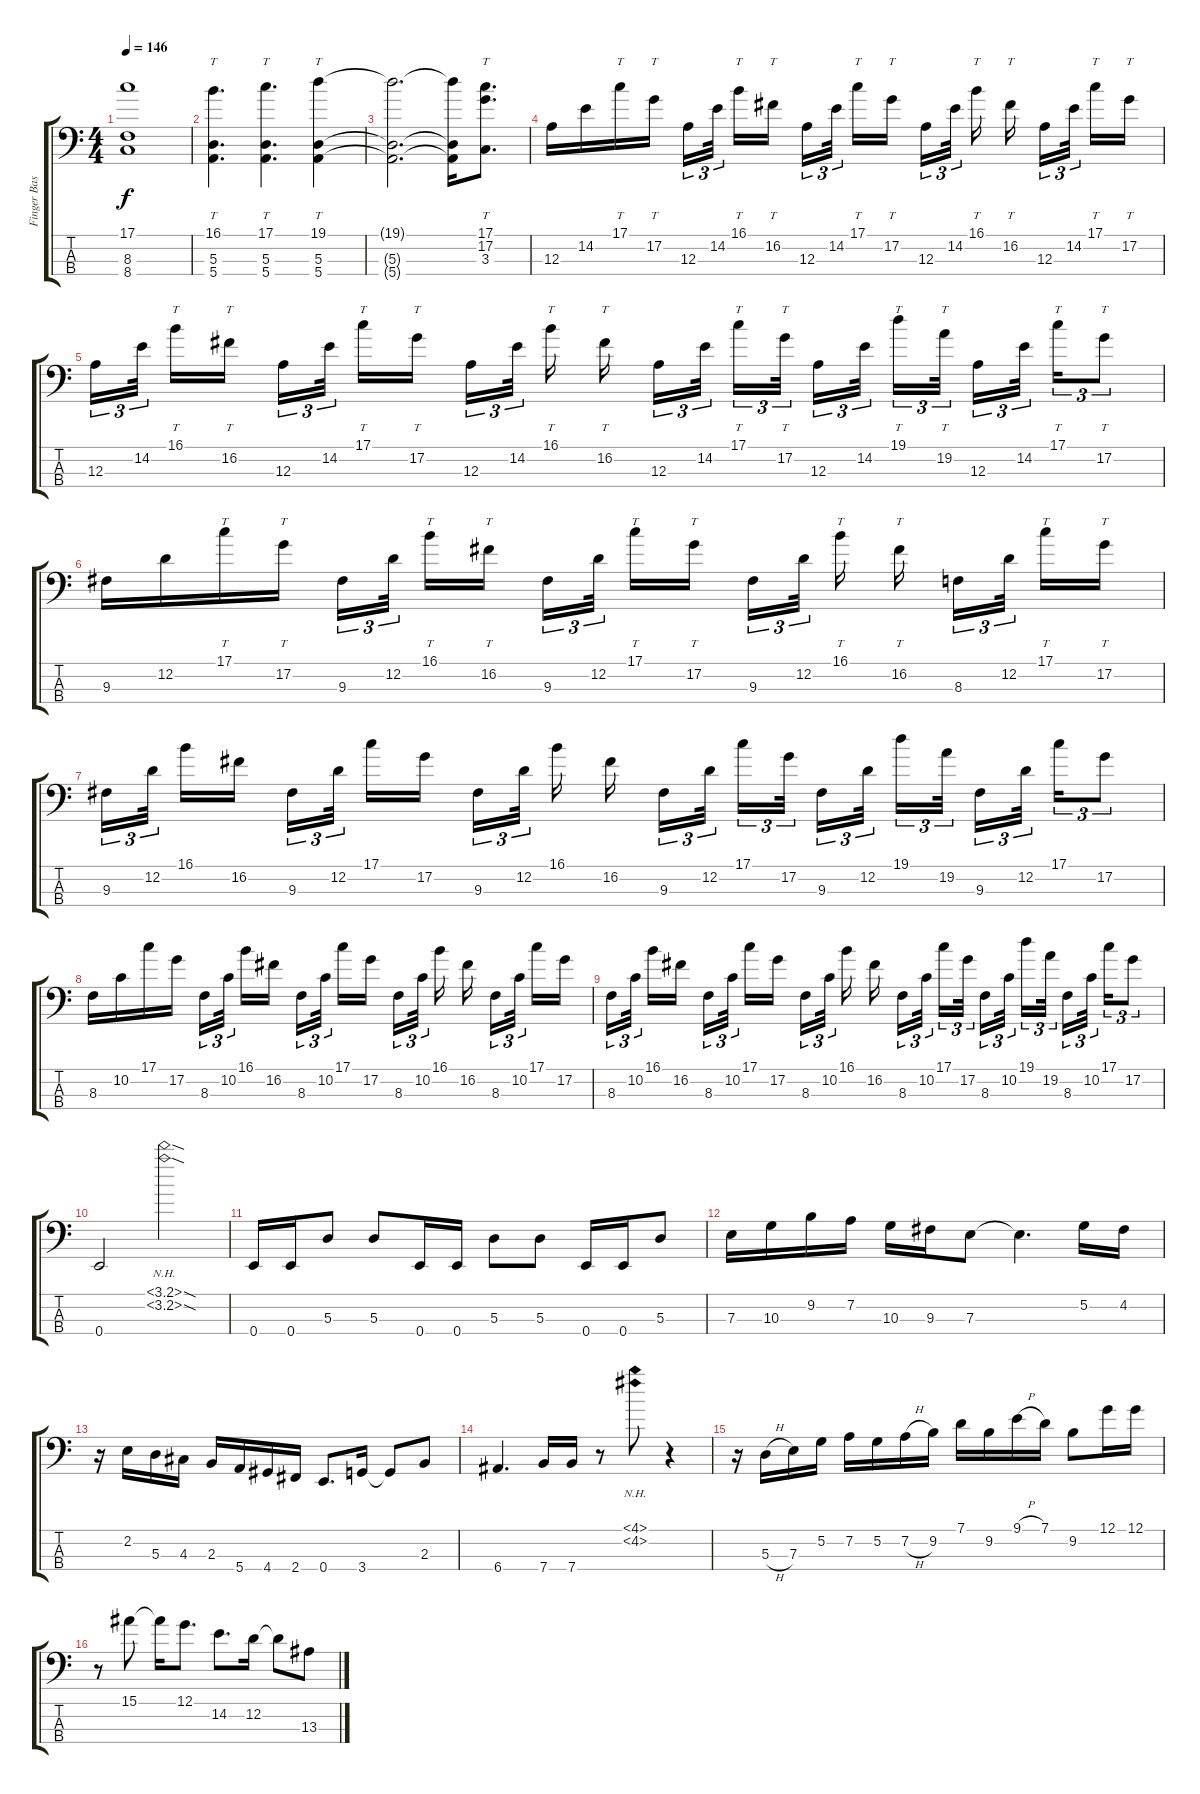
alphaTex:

\track ("Finger Bass" "Finger Bas") {instrument electricbassfinger}
\staff {score tabs}
\tuning (G2 D2 A1 E1) {hide}
\ts (4 4)
\tempo 146
\clef f4
\ks c
(17.1{t} 8.3{t} 8.4{t}).1{dy f} |
(16.1 5.3 5.4).4{tt d} (17.1 5.3 5.4).4{tt d} (19.1 5.3 5.4).4{tt} |
(19.1{t} 5.3{t} 5.4{t}).2{d} (19.1{t} 5.3{t} 5.4{t}).16 (17.1 17.2 3.3).8{tt d} |
12.3.16 14.2.16 17.1.16{tt} 17.2.16{tt} 12.3.16{tu (3 2)} 14.2.32{tu (3 2) beam splitsecondary} 16.1.16{tt} 16.2.16{tt beam splitsecondary} 12.3.16{tu (3 2)} 14.2.32{tu (3 2)} 17.1.16{tt} 17.2.16{tt beam splitsecondary} 12.3.16{tu (3 2)} 14.2.32{tu (3 2) beam splitsecondary} 16.1.16{tt} 16.2.16{tt beam splitsecondary} 12.3.16{tu (3 2)} 14.2.32{tu (3 2) beam splitsecondary} 17.1.16{tt} 17.2.16{tt} |
12.3.16{tu (3 2)} 14.2.32{tu (3 2) beam splitsecondary} 16.1.16{tt} 16.2.16{tt beam splitsecondary} 12.3.16{tu (3 2)} 14.2.32{tu (3 2)} 17.1.16{tt} 17.2.16{tt beam splitsecondary} 12.3.16{tu (3 2)} 14.2.32{tu (3 2) beam splitsecondary} 16.1.16{tt} 16.2.16{tt beam splitsecondary} 12.3.16{tu (3 2)} 14.2.32{tu (3 2) beam splitsecondary} 17.1.16{tt tu (3 2)} 17.2.32{tt tu (3 2) beam splitsecondary} 12.3.16{tu (3 2)} 14.2.32{tu (3 2)} 19.1.16{tt tu (3 2)} 19.2.32{tt tu (3 2) beam splitsecondary} 12.3.16{tu (3 2)} 14.2.32{tu (3 2) beam splitsecondary} 17.1.16{tt tu (3 2)} 17.2.8{tt tu (3 2)} |
9.3.16 12.2.16 17.1.16{tt} 17.2.16{tt} 9.3.16{tu (3 2)} 12.2.32{tu (3 2) beam splitsecondary} 16.1.16{tt} 16.2.16{tt beam splitsecondary} 9.3.16{tu (3 2)} 12.2.32{tu (3 2)} 17.1.16{tt} 17.2.16{tt beam splitsecondary} 9.3.16{tu (3 2)} 12.2.32{tu (3 2) beam splitsecondary} 16.1.16{tt} 16.2.16{tt beam splitsecondary} 8.3.16{tu (3 2)} 12.2.32{tu (3 2) beam splitsecondary} 17.1.16{tt} 17.2.16{tt} |
9.3.16{tu (3 2)} 12.2.32{tu (3 2) beam splitsecondary} 16.1.16 16.2.16{beam splitsecondary} 9.3.16{tu (3 2)} 12.2.32{tu (3 2)} 17.1.16 17.2.16{beam splitsecondary} 9.3.16{tu (3 2)} 12.2.32{tu (3 2) beam splitsecondary} 16.1.16 16.2.16{beam splitsecondary} 9.3.16{tu (3 2)} 12.2.32{tu (3 2) beam splitsecondary} 17.1.16{tu (3 2)} 17.2.32{tu (3 2) beam splitsecondary} 9.3.16{tu (3 2)} 12.2.32{tu (3 2)} 19.1.16{tu (3 2)} 19.2.32{tu (3 2) beam splitsecondary} 9.3.16{tu (3 2)} 12.2.32{tu (3 2) beam splitsecondary} 17.1.16{tu (3 2)} 17.2.8{tu (3 2)} |
8.3.16 10.2.16 17.1.16 17.2.16 8.3.16{tu (3 2)} 10.2.32{tu (3 2) beam splitsecondary} 16.1.16 16.2.16{beam splitsecondary} 8.3.16{tu (3 2)} 10.2.32{tu (3 2)} 17.1.16 17.2.16{beam splitsecondary} 8.3.16{tu (3 2)} 10.2.32{tu (3 2) beam splitsecondary} 16.1.16 16.2.16{beam splitsecondary} 8.3.16{tu (3 2)} 10.2.32{tu (3 2) beam splitsecondary} 17.1.16 17.2.16 |
8.3.16{tu (3 2)} 10.2.32{tu (3 2) beam splitsecondary} 16.1.16 16.2.16{beam splitsecondary} 8.3.16{tu (3 2)} 10.2.32{tu (3 2)} 17.1.16 17.2.16{beam splitsecondary} 8.3.16{tu (3 2)} 10.2.32{tu (3 2) beam splitsecondary} 16.1.16 16.2.16{beam splitsecondary} 8.3.16{tu (3 2)} 10.2.32{tu (3 2) beam splitsecondary} 17.1.16{tu (3 2)} 17.2.32{tu (3 2) beam splitsecondary} 8.3.16{tu (3 2)} 10.2.32{tu (3 2)} 19.1.16{tu (3 2)} 19.2.32{tu (3 2) beam splitsecondary} 8.3.16{tu (3 2)} 10.2.32{tu (3 2) beam splitsecondary} 17.1.16{tu (3 2)} 17.2.8{tu (3 2)} |
0.4.2 (3.1{nh sod} 3.2{nh sod}).2 |
0.4.16 0.4.16 5.3.8 5.3.8 0.4.16 0.4.16 5.3.8 5.3.8 0.4.16 0.4.16 5.3.8 |
7.3.16 10.3.16 9.2.16 7.2.16 10.3.16 9.3.16 7.3.8 7.3{t}.4{d} 5.2.16 4.2.16 |
r.16 2.2.16 5.3.16 4.3.16 2.3.16 5.4.16 4.4.16 2.4.16 0.4.8{d} 3.4.16 3.4{t}.8 2.3.8 |
6.4.4{d} 7.4.16 7.4.16 r.8 (4.1{nh} 4.2{nh}).8 r.4 |
r.16 5.3{h}.16 7.3.16 5.2.16 7.2.16 5.2.16 7.2{h}.16 9.2.16 7.1.16 9.2.16 9.1{h}.16 7.1.16 9.2.8 12.1.16 12.1.16 |
r.8 15.1.8 15.1{t}.16 12.1.8{d} 14.2.8{d} 12.2.16 12.2{t}.8 13.3.8
